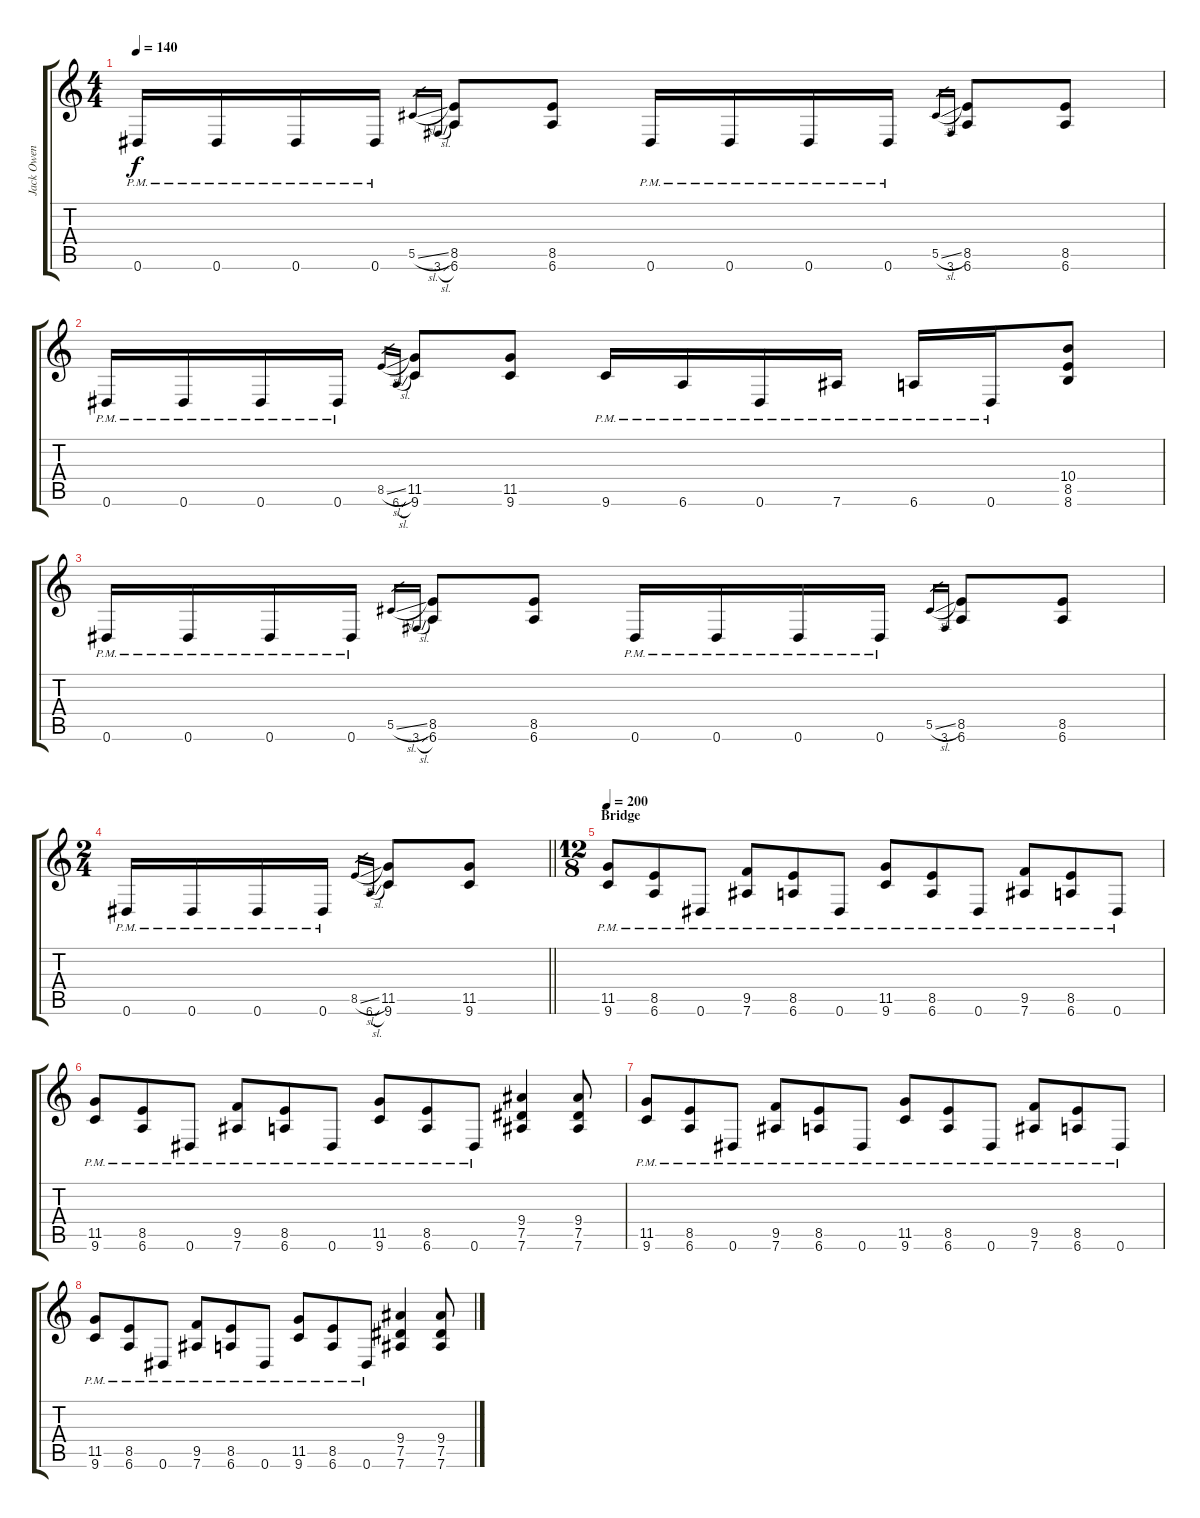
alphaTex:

\track ("Jack Owen" "Jack Owen") {instrument distortionguitar}
\staff {score tabs}
\tuning (Eb4 Bb3 Gb3 Db3 Ab2 Eb2) {hide}
\ts (4 4)
\tempo 140
\clef g2
\ks c
0.6{pm}.16{dy f} 0.6{pm}.16 0.6{pm}.16 0.6{pm}.16 5.5{sl}.16{gr} 3.6{sl}.16{gr} (8.5 6.6).8 (8.5 6.6).8 0.6{pm}.16 0.6{pm}.16 0.6{pm}.16 0.6{pm}.16 5.5{sl}.16{gr} 3.6.16{gr} (8.5 6.6).8 (8.5 6.6).8 |
0.6{pm}.16 0.6{pm}.16 0.6{pm}.16 0.6{pm}.16 8.5{sl}.16{gr} 6.6{sl}.16{gr} (11.5 9.6).8 (11.5 9.6).8 9.6{pm}.16 6.6{pm}.16 0.6{pm}.16 7.6{pm}.16 6.6{pm}.16 0.6{pm}.16 (10.4 8.5 8.6).8 |
0.6{pm}.16 0.6{pm}.16 0.6{pm}.16 0.6{pm}.16 5.5{sl}.16{gr} 3.6{sl}.16{gr} (8.5 6.6).8 (8.5 6.6).8 0.6{pm}.16 0.6{pm}.16 0.6{pm}.16 0.6{pm}.16 5.5{sl}.16{gr} 3.6.16{gr} (8.5 6.6).8 (8.5 6.6).8 |
\ts (2 4)
\barLineRight lightlight
0.6{pm}.16 0.6{pm}.16 0.6{pm}.16 0.6{pm}.16 8.5{sl}.16{gr} 6.6{sl}.16{gr} (11.5 9.6).8 (11.5 9.6).8 |
\ts (12 8)
\section ("" "Bridge")
\tempo 200
(11.5{pm} 9.6{pm}).8 (8.5{pm} 6.6{pm}).8 0.6{pm}.8 (9.5{pm} 7.6{pm}).8 (8.5{pm} 6.6{pm}).8 0.6{pm}.8 (11.5{pm} 9.6{pm}).8 (8.5{pm} 6.6{pm}).8 0.6{pm}.8 (9.5{pm} 7.6{pm}).8 (8.5{pm} 6.6{pm}).8 0.6{pm}.8 |
(11.5{pm} 9.6{pm}).8 (8.5{pm} 6.6{pm}).8 0.6{pm}.8 (9.5{pm} 7.6{pm}).8 (8.5{pm} 6.6{pm}).8 0.6{pm}.8 (11.5{pm} 9.6{pm}).8 (8.5{pm} 6.6{pm}).8 0.6{pm}.8 (9.4 7.5 7.6).4 (9.4 7.5 7.6).8 |
(11.5{pm} 9.6{pm}).8 (8.5{pm} 6.6{pm}).8 0.6{pm}.8 (9.5{pm} 7.6{pm}).8 (8.5{pm} 6.6{pm}).8 0.6{pm}.8 (11.5{pm} 9.6{pm}).8 (8.5{pm} 6.6{pm}).8 0.6{pm}.8 (9.5{pm} 7.6{pm}).8 (8.5{pm} 6.6{pm}).8 0.6{pm}.8 |
(11.5{pm} 9.6{pm}).8 (8.5{pm} 6.6{pm}).8 0.6{pm}.8 (9.5{pm} 7.6{pm}).8 (8.5{pm} 6.6{pm}).8 0.6{pm}.8 (11.5{pm} 9.6{pm}).8 (8.5{pm} 6.6{pm}).8 0.6{pm}.8 (9.4 7.5 7.6).4 (9.4 7.5 7.6).8
